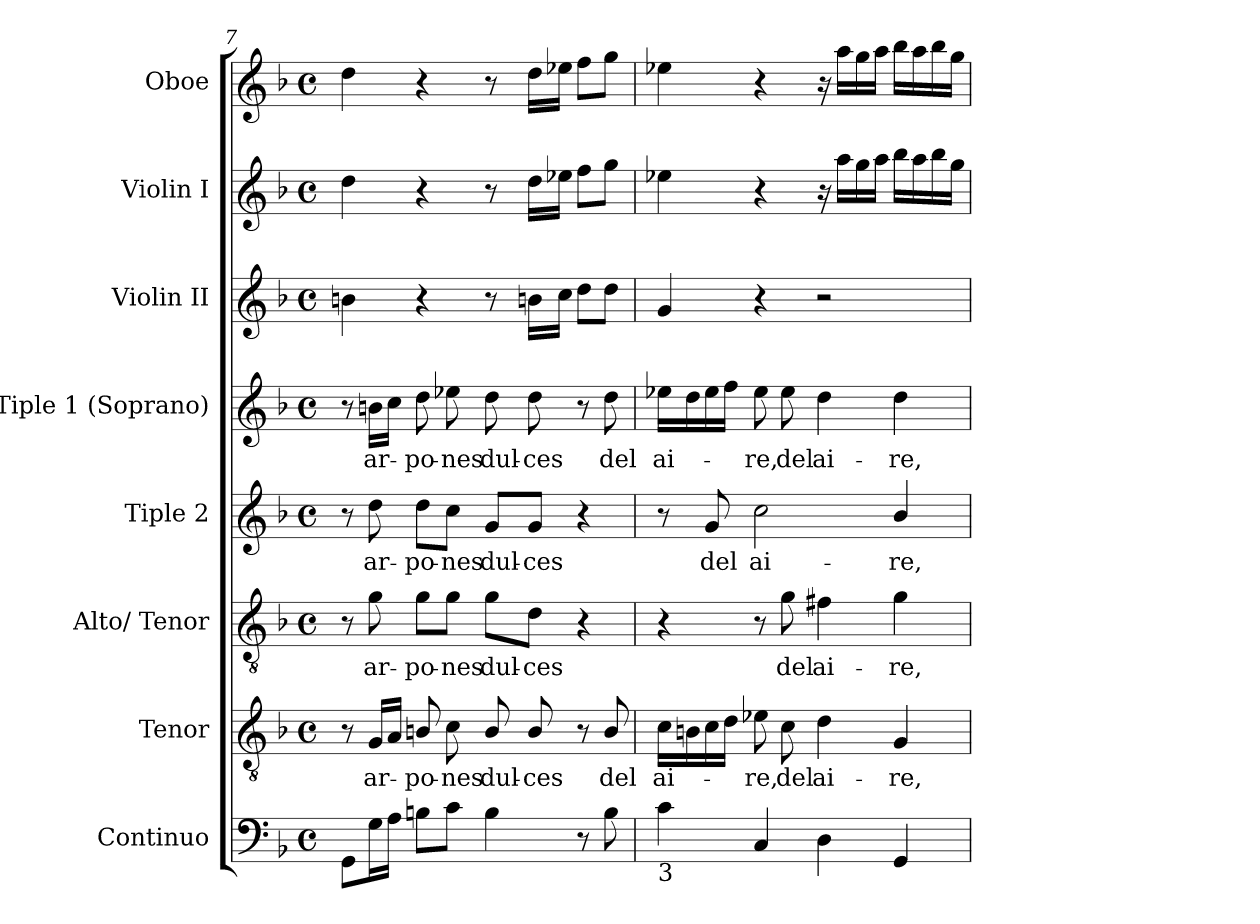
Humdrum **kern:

**kern	**kern	**text	**kern	**text	**kern	**text	**kern	**text	**kern	**kern	**kern
*part8	*part7	*part7	*part6	*part6	*part5	*part5	*part4	*part4	*part3	*part2	*part1
*staff8	*staff7	*staff7	*staff6	*staff6	*staff5	*staff5	*staff4	*staff4	*staff3	*staff2	*staff1
*I"Continuo	*I"Tenor	*	*I"Alto/ Tenor	*	*I"Tiple 2	*	*I"Tiple  1 (Soprano)	*	*I"Violin II	*I"Violin I	*I"Oboe
*I'Cont.	*I'T.	*	*I'A.	*	*	*	*I'S1.	*	*I'Vln. II	*I'Vln. I	*I'Ob.
!!LO:PB:g=z
*clefF4	*clefGv2	*	*clefGv2	*	*clefG2	*	*clefG2	*	*clefG2	*clefG2	*clefG2
*	*ITrd7c12	*	*ITrd7c12	*	*	*	*	*	*	*	*
*k[b-]	*k[b-]	*	*k[b-]	*	*k[b-]	*	*k[b-]	*	*k[b-]	*k[b-]	*k[b-]
*F:	*F:	*	*F:	*	*F:	*	*F:	*	*F:	*F:	*F:
*M4/4	*M4/4	*	*M4/4	*	*M4/4	*	*M4/4	*	*M4/4	*M4/4	*M4/4
*met(c)	*met(c)	*	*met(c)	*	*met(c)	*	*met(c)	*	*met(c)	*met(c)	*met(c)
=7	=7	=7	=7	=7	=7	=7	=7	=7	=7	=7	=7
8GGi\L	8r	.	8r	.	8r	.	8r	.	4bni\	4ddi\	4ddi\
!	!	!LO:LY:b:color=#000000	!	!	!	!	!	!	!	!	!
!	!	!	!	!LO:LY:b:color=#000000	!	!	!	!	!	!	!
!	!	!	!	!	!	!LO:LY:b:color=#000000	!	!	!	!	!
!	!	!	!	!	!	!	!	!LO:LY:b:color=#000000	!	!	!
16Gi\L	16GGi/LL	ar-	8Gi\	ar-	8ddi\	ar-	16bni\LL	ar-	.	.	.
16Ai\JJ	16AAi/JJ	.	.	.	.	.	16cci\JJ	.	.	.	.
!	!	!LO:LY:b:color=#000000	!	!	!	!	!	!	!	!	!
!	!	!	!	!LO:LY:b:color=#000000	!	!	!	!	!	!	!
!	!	!	!	!	!	!LO:LY:b:color=#000000	!	!	!	!	!
!	!	!	!	!	!	!	!	!LO:LY:b:color=#000000	!	!	!
8Bni\L	8BBni/	-po-	8Gi\L	-po-	8ddi\L	-po-	8ddi\	-po-	4r	4r	4r
!	!	!LO:LY:b:color=#000000	!	!	!	!	!	!	!	!	!
!	!	!	!	!LO:LY:b:color=#000000	!	!	!	!	!	!	!
!	!	!	!	!	!	!LO:LY:b:color=#000000	!	!	!	!	!
!	!	!	!	!	!	!	!	!LO:LY:b:color=#000000	!	!	!
8ci\J	8Ci\	-nes	8Gi\J	-nes	8cci\J	-nes	8ee-Xi\	-nes	.	.	.
!	!	!LO:LY:b:color=#000000	!	!	!	!	!	!	!	!	!
!	!	!	!	!LO:LY:b:color=#000000	!	!	!	!	!	!	!
!	!	!	!	!	!	!LO:LY:b:color=#000000	!	!	!	!	!
!	!	!	!	!	!	!	!	!LO:LY:b:color=#000000	!	!	!
4Bi\	8BBi/	dul-	8Gi\L	dul-	8gi/L	dul-	8ddi\	dul-	8r	8r	8r
!	!	!LO:LY:b:color=#000000	!	!	!	!	!	!	!	!	!
!	!	!	!	!LO:LY:b:color=#000000	!	!	!	!	!	!	!
!	!	!	!	!	!	!LO:LY:b:color=#000000	!	!	!	!	!
!	!	!	!	!	!	!	!	!LO:LY:b:color=#000000	!	!	!
.	8BBi/	-ces	8Di\J	-ces	8gi/J	-ces	8ddi\	-ces	16bni\LL	16ddi\LL	16ddi\LL
.	.	.	.	.	.	.	.	.	16cci\JJ	16ee-Xi\JJ	16ee-Xi\JJ
8r	8r	.	4r	.	4r	.	8r	.	8ddi\L	8ffi\L	8ffi\L
!	!	!LO:LY:b:color=#000000	!	!	!	!	!	!	!	!	!
!	!	!	!	!	!	!	!	!LO:LY:b:color=#000000	!	!	!
8Bi\	8BBi/	del	.	.	.	.	8ddi\	del	8ddi\J	8ggi\J	8ggi\J
=8	=8	=8	=8	=8	=8	=8	=8	=8	=8	=8	=8
!	!	!LO:LY:b:color=#000000	!	!	!	!	!	!	!	!	!
!LO:TX:b:t=3	!	!	!	!	!	!	!	!	!	!	!
!	!	!	!	!	!	!	!	!LO:LY:b:color=#000000	!	!	!
4ci\	16Ci\LL	ai-	4r	.	8r	.	16ee-Xi\LL	ai-	4gi/	4ee-Xi\	4ee-Xi\
.	16BBni\	.	.	.	.	.	16ddi\	.	.	.	.
!	!	!	!	!	!	!LO:LY:b:color=#000000	!	!	!	!	!
.	16Ci\	.	.	.	8gi/	del	16ee-i\	.	.	.	.
.	16Di\JJ	.	.	.	.	.	16ffi\JJ	.	.	.	.
!	!	!LO:LY:b:color=#000000	!	!	!	!	!	!	!	!	!
!	!	!	!	!	!	!LO:LY:b:color=#000000	!	!	!	!	!
!	!	!	!	!	!	!	!	!LO:LY:b:color=#000000	!	!	!
4Ci/	8E-Xi\	-re,	8r	.	2cci\	ai-	8ee-i\	-re,	4r	4r	4r
!	!	!LO:LY:b:color=#000000	!	!	!	!	!	!	!	!	!
!	!	!	!	!LO:LY:b:color=#000000	!	!	!	!	!	!	!
!	!	!	!	!	!	!	!	!LO:LY:b:color=#000000	!	!	!
.	8Ci\	del	8Gi\	del	.	.	8ee-i\	del	.	.	.
!	!	!LO:LY:b:color=#000000	!	!	!	!	!	!	!	!	!
!	!	!	!	!LO:LY:b:color=#000000	!	!	!	!	!	!	!
!	!	!	!	!	!	!	!	!LO:LY:b:color=#000000	!	!	!
4Di\	4Di\	ai-	4F#Xi\	ai-	.	.	4ddi\	ai-	2r	16r	16r
.	.	.	.	.	.	.	.	.	.	16aai\LL	16aai\LL
.	.	.	.	.	.	.	.	.	.	16ggi\	16ggi\
.	.	.	.	.	.	.	.	.	.	16aai\JJ	16aai\JJ
!	!	!LO:LY:b:color=#000000	!	!	!	!	!	!	!	!	!
!	!	!	!	!LO:LY:b:color=#000000	!	!	!	!	!	!	!
!	!	!	!	!	!	!LO:LY:b:color=#000000	!	!	!	!	!
!	!	!	!	!	!	!	!	!LO:LY:b:color=#000000	!	!	!
4GGi/	4GGi/	-re,	4Gi\	-re,	4b-i/	-re,	4ddi\	-re,	.	16bb-i\LL	16bb-i\LL
.	.	.	.	.	.	.	.	.	.	16aai\	16aai\
.	.	.	.	.	.	.	.	.	.	16bb-i\	16bb-i\
.	.	.	.	.	.	.	.	.	.	16ggi\JJ	16ggi\JJ
=	=	=	=	=	=	=	=	=	=	=	=
*-	*-	*-	*-	*-	*-	*-	*-	*-	*-	*-	*-
